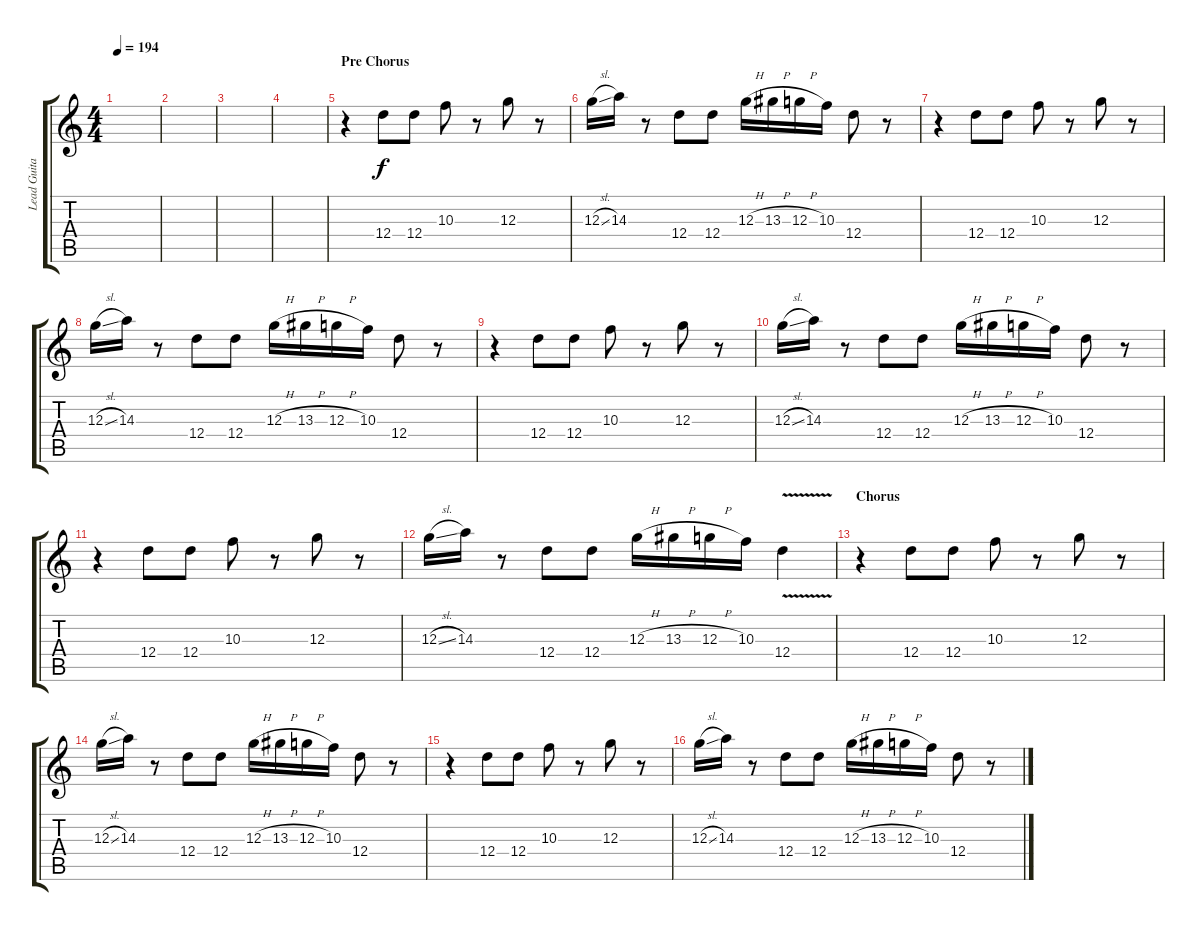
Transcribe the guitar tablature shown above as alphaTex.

\track ("Lead Guitar" "Lead Guita") {instrument overdrivenguitar}
\staff {score tabs}
\tuning (E4 B3 G3 D3 A2 E2) {hide}
\ts (4 4)
\tempo 194
\clef g2
\ks c
|
|
|
|
\section ("" "Pre Chorus")
r.4 12.4.8 12.4.8 10.3.8 r.8 12.3.8 r.8 |
12.3{sl}.16 14.3.16 r.8 12.4.8 12.4.8 12.3{h}.16 13.3{h}.16 12.3{h}.16 10.3.16 12.4.8 r.8 |
r.4 12.4.8 12.4.8 10.3.8 r.8 12.3.8 r.8 |
12.3{sl}.16 14.3.16 r.8 12.4.8 12.4.8 12.3{h}.16 13.3{h}.16 12.3{h}.16 10.3.16 12.4.8 r.8 |
r.4 12.4.8 12.4.8 10.3.8 r.8 12.3.8 r.8 |
12.3{sl}.16 14.3.16 r.8 12.4.8 12.4.8 12.3{h}.16 13.3{h}.16 12.3{h}.16 10.3.16 12.4.8 r.8 |
r.4 12.4.8 12.4.8 10.3.8 r.8 12.3.8 r.8 |
12.3{sl}.16 14.3.16 r.8 12.4.8 12.4.8 12.3{h}.16 13.3{h}.16 12.3{h}.16 10.3.16 12.4{v}.4 |
\section ("" "Chorus")
r.4 12.4.8 12.4.8 10.3.8 r.8 12.3.8 r.8 |
12.3{sl}.16 14.3.16 r.8 12.4.8 12.4.8 12.3{h}.16 13.3{h}.16 12.3{h}.16 10.3.16 12.4.8 r.8 |
r.4 12.4.8 12.4.8 10.3.8 r.8 12.3.8 r.8 |
12.3{sl}.16 14.3.16 r.8 12.4.8 12.4.8 12.3{h}.16 13.3{h}.16 12.3{h}.16 10.3.16 12.4.8 r.8
